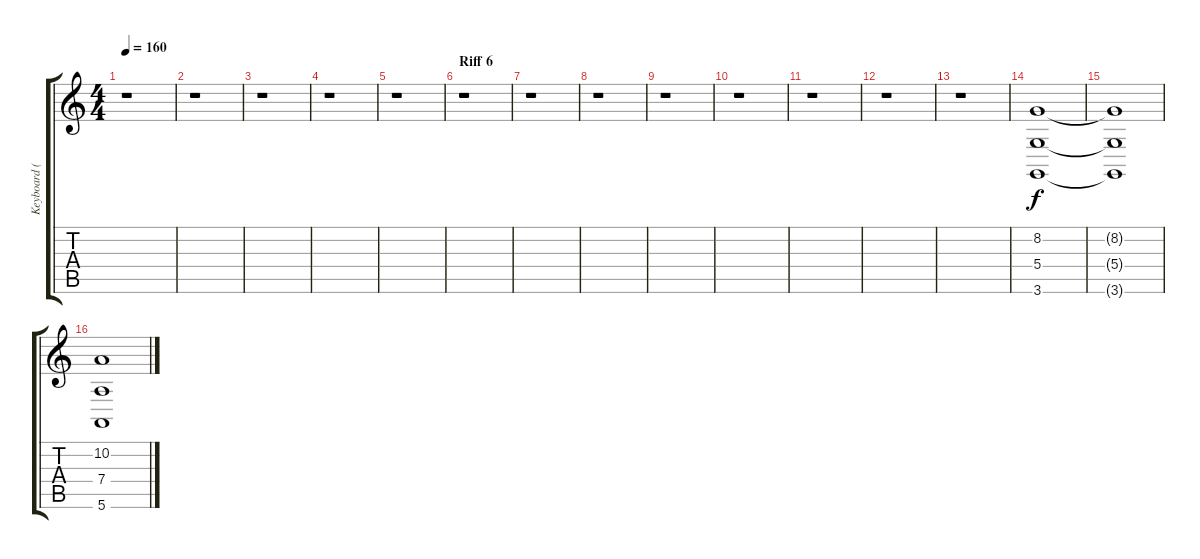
\track ("Keyboard (Strings/Choir Aahs)" "Keyboard (") {instrument pizzicatostrings}
\staff {score tabs}
\tuning (E4 B3 G3 D3 A2 E2) {hide}
\ts (4 4)
\tempo 160
\clef g2
\ks c
r.1{dy f} |
r.1 |
r.1 |
r.1 |
r.1 |
\section ("" "Riff 6")
r.1 |
r.1 |
r.1 |
r.1 |
r.1 |
r.1 |
r.1 |
r.1 |
(8.2 5.4 3.6).1{instrument choiraahs} |
(8.2{t} 5.4{t} 3.6{t}).1 |
(10.2 7.4 5.6).1
